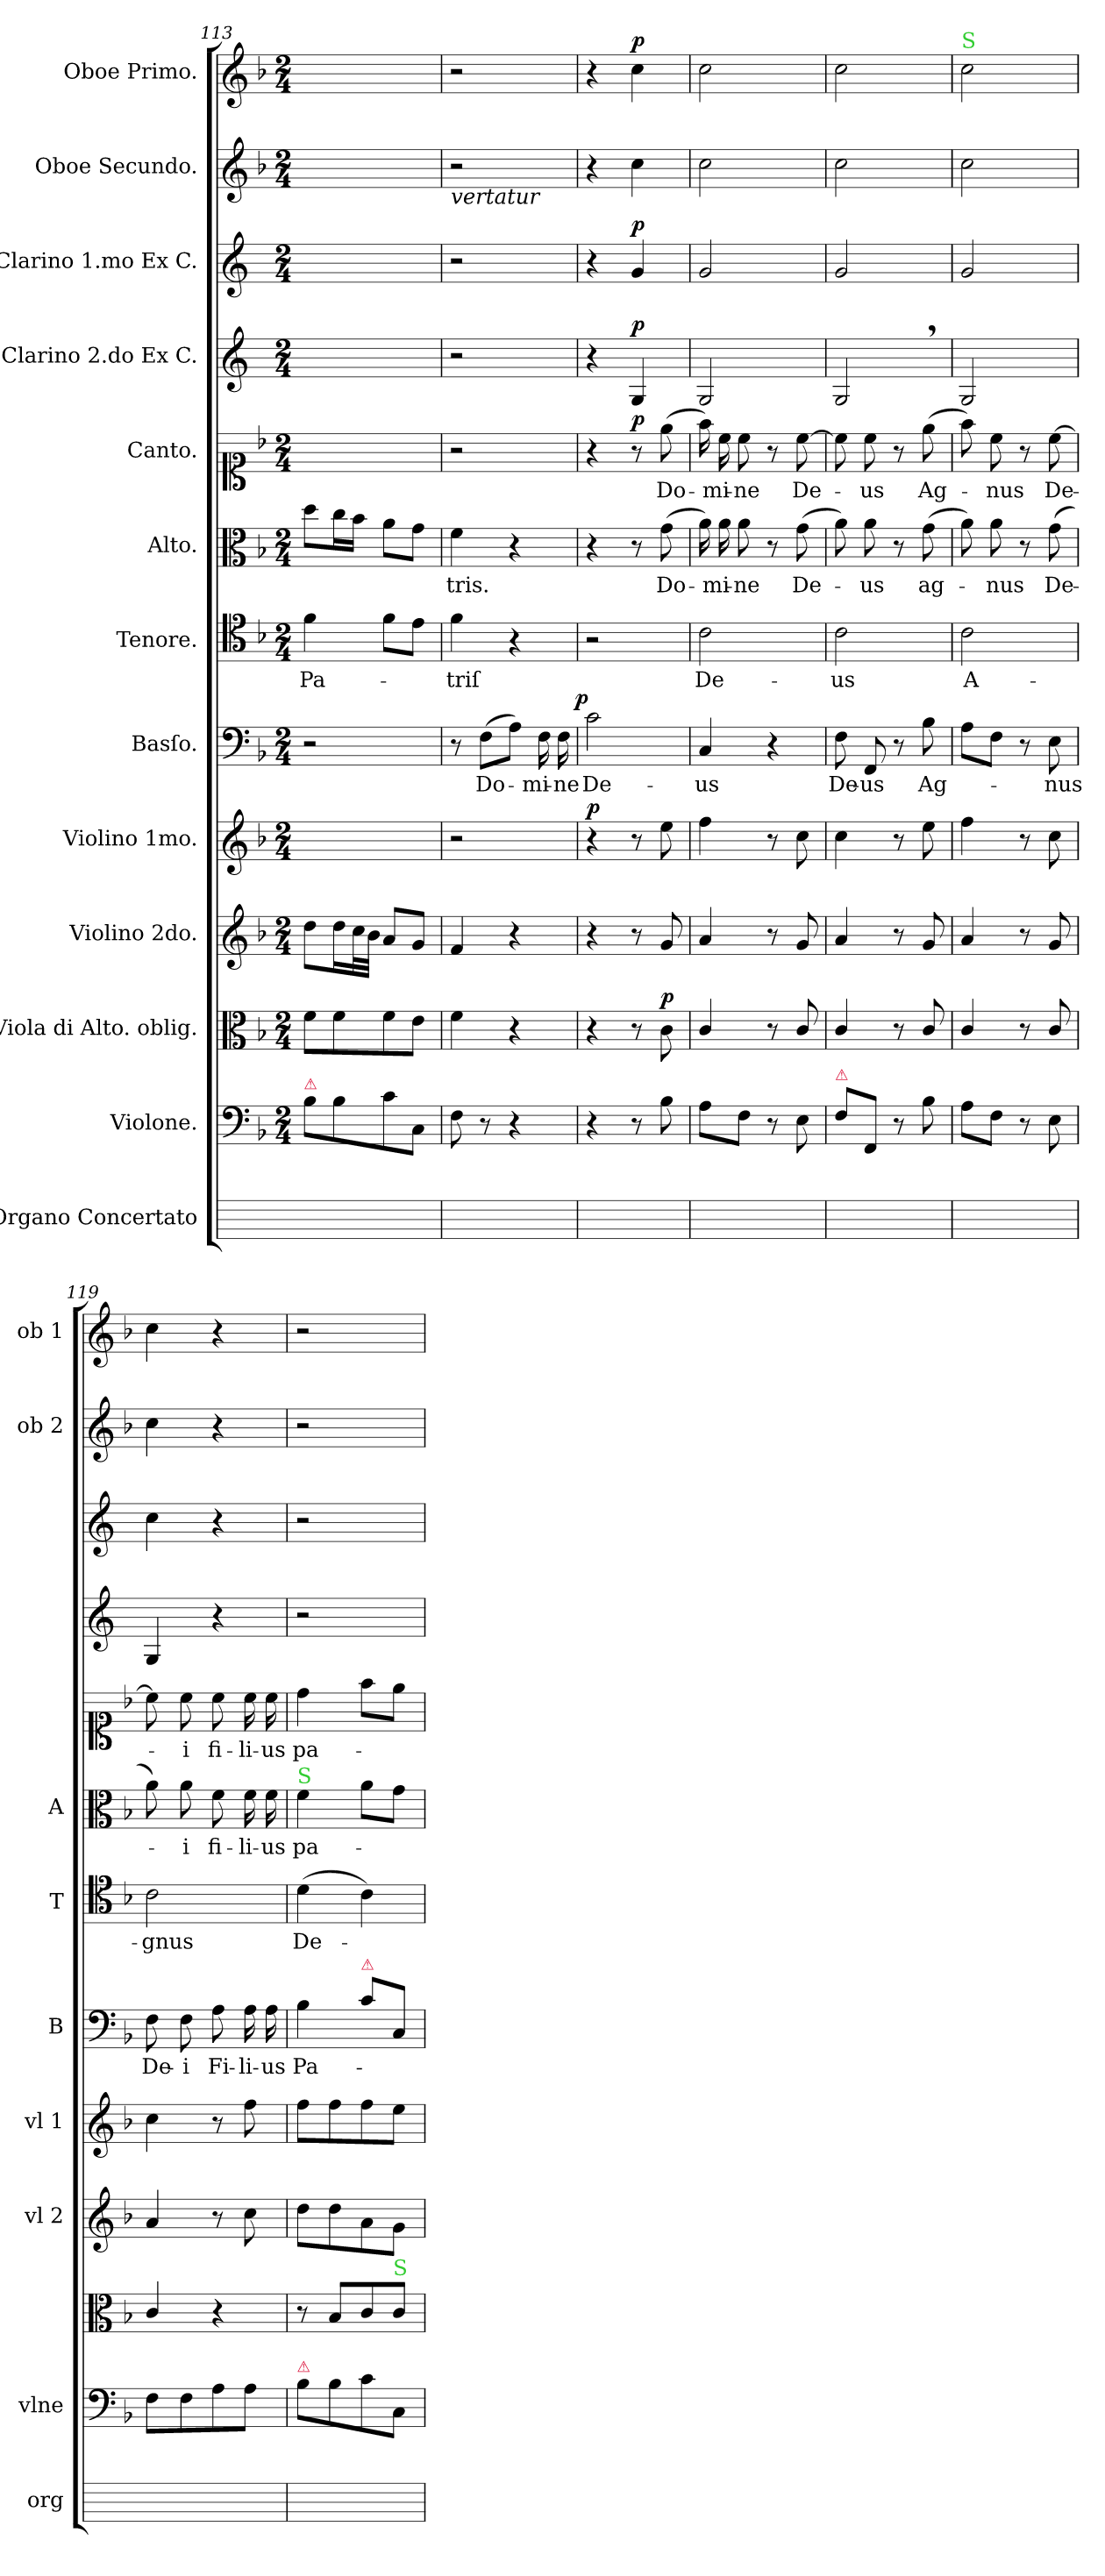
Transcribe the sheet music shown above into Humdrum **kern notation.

**kern	**kern	**kern	**dynam	**kern	**kern	**dynam	**kern	**text	**dynam	**kern	**text	**kern	**text	**kern	**text	**dynam	**kern	**dynam	**kern	**dynam	**kern	**dynam	**kern	**dynam
*part13	*part12	*part11	*part11	*part10	*part9	*part9	*part8	*part8	*part8	*part7	*part7	*part6	*part6	*part5	*part5	*part5	*part4	*part4	*part3	*part3	*part2	*part2	*part1	*part1
*staff13	*staff12	*staff11	*staff11	*staff10	*staff9	*staff9	*staff8	*staff8	*staff8	*staff7	*staff7	*staff6	*staff6	*staff5	*staff5	*staff5	*staff4	*staff4	*staff3	*staff3	*staff2	*staff2	*staff1	*staff1
*I"Organo Concertato	*I"Violone.	*I"Viola di Alto. oblig.	*	*I"Violino 2do.	*I"Violino 1mo.	*	*I"Basſo.	*	*	*I"Tenore.	*	*I"Alto.	*	*I"Canto.	*	*	*I"Clarino 2.do Ex C.	*	*I"Clarino 1.mo Ex C.	*	*I"Oboe Secundo.	*	*I"Oboe Primo.	*
*I'org	*I'vlne	*	*	*I'vl 2	*I'vl 1	*	*I'B	*	*	*I'T	*	*I'A	*	*	*	*	*	*	*	*	*I'ob 2	*	*I'ob 1	*
*	*clefF4	*clefC3	*	*clefG2	*clefG2	*	*clefF4	*	*	*clefC4	*	*clefC3	*	*clefC1	*	*	*clefG2	*	*clefG2	*	*clefG2	*	*clefG2	*
*	*	*	*	*	*	*	*	*	*	*	*	*	*	*	*	*	*ITrd-3c-5	*	*ITrd-3c-5	*	*	*	*	*
*	*k[b-]	*k[b-]	*	*k[b-]	*k[b-]	*	*k[b-]	*	*	*k[b-]	*	*k[b-]	*	*k[b-]	*	*	*k[b-]	*	*k[b-]	*	*k[b-]	*	*k[b-]	*
*	*F:	*F:	*	*F:	*F:	*	*F:	*	*	*F:	*	*F:	*	*F:	*	*	*	*	*	*	*F:	*	*F:	*
*	*M2/4	*M2/4	*	*M2/4	*M2/4	*	*M2/4	*	*	*M2/4	*	*M2/4	*	*M2/4	*	*	*M2/4	*	*M2/4	*	*M2/4	*	*M2/4	*
=113	=113	=113	=113	=113	=113	=113	=113	=113	=113	=113	=113	=113	=113	=113	=113	=113	=113	=113	=113	=113	=113	=113	=113	=113
!	!LO:TX:a:color=crimson:t=⚠	!	!	!	!	!	!	!	!	!	!	!	!	!	!	!	!	!	!	!	!	!	!	!
2ryy	8B-\L	8f\L	.	8dd\L	2ryy	.	2r	.	.	4f\	Pa-	8dd\L	.	2ryy	.	.	2ryy	.	2ryy	.	2ryy	.	2ryy	.
.	8B-\	8f\	.	16dd\L	.	.	.	.	.	.	.	16cc\L	.	.	.	.	.	.	.	.	.	.	.	.
.	.	.	.	32cc\L	.	.	.	.	.	.	.	16b-\JJ	.	.	.	.	.	.	.	.	.	.	.	.
.	.	.	.	32b-\JJJ	.	.	.	.	.	.	.	.	.	.	.	.	.	.	.	.	.	.	.	.
.	8c\	8f\	.	8a/L	.	.	.	.	.	8f\L	.	8a\L	.	.	.	.	.	.	.	.	.	.	.	.
.	8C/J	8e\J	.	8g/J	.	.	.	.	.	8e\J	.	8g\J	.	.	.	.	.	.	.	.	.	.	.	.
=114	=114	=114	=114	=114	=114	=114	=114	=114	=114	=114	=114	=114	=114	=114	=114	=114	=114	=114	=114	=114	=114	=114	=114	=114
!	!	!	!	!	!	!	!	!	!	!	!	!	!	!	!	!	!	!	!	!	!LO:TX:b:i:t=vertatur	!	!	!
2ryy	8F\	4f\	.	4f/	2r	.	8r	.	.	4f\	-triſ	4f\	-tris.	2r	.	.	2r	.	2r	.	2r	.	2r	.
.	8r	.	.	.	.	.	(8F\L	Do-	.	.	.	.	.	.	.	.	.	.	.	.	.	.	.	.
.	4r	4r	.	4r	.	.	8A\J)	.	.	4r	.	4r	.	.	.	.	.	.	.	.	.	.	.	.
.	.	.	.	.	.	.	16F\	-mi-	.	.	.	.	.	.	.	.	.	.	.	.	.	.	.	.
.	.	.	.	.	.	.	16F\	-ne	.	.	.	.	.	.	.	.	.	.	.	.	.	.	.	.
=115	=115	=115	=115	=115	=115	=115	=115	=115	=115	=115	=115	=115	=115	=115	=115	=115	=115	=115	=115	=115	=115	=115	=115	=115
!	!	!	!	!	!	!LO:DY:a	!	!	!LO:DY:a:rj	!	!	!	!	!	!	!	!	!	!	!	!	!	!	!
2ryy	4r	4r	.	4r	4r	p	2c\	De-	p	2r	.	4r	.	4r	.	.	4r	.	4r	.	4r	.	4r	.
!	!	!	!	!	!	!	!	!	!	!	!	!	!	!	!	!LO:DY:a	!	!LO:DY:a	!	!LO:DY:a	!	!LO:DY:a	!	!LO:DY:a
.	8r	8r	.	8r	8r	.	.	.	.	.	.	8r	.	8r	.	p	4c/	p	4cc/	p	4cc\	pia&colon;	4cc\	p
!	!	!	!LO:DY:a	!	!	!	!	!	!	!	!	!	!	!	!	!	!	!	!	!	!	!	!	!
.	8B-\	8c\	p	8g/	8ee\	.	.	.	.	.	.	(8g\	Do-	(8ee\	Do-	.	.	.	.	.	.	.	.	.
=116	=116	=116	=116	=116	=116	=116	=116	=116	=116	=116	=116	=116	=116	=116	=116	=116	=116	=116	=116	=116	=116	=116	=116	=116
2ryy	8A\L	4c/	.	4a/	4ff\	.	4C/	-us	.	2c\	De-	16a\)	.	16ff\)	.	.	2c/	.	2cc/	.	2cc\	.	2cc\	.
.	.	.	.	.	.	.	.	.	.	.	.	16a\	-mi-	16cc\	-mi-	.	.	.	.	.	.	.	.	.
.	8F\J	.	.	.	.	.	.	.	.	.	.	8a\	-ne	8cc\	-ne	.	.	.	.	.	.	.	.	.
.	8r	8r	.	8r	8r	.	4r	.	.	.	.	8r	.	8r	.	.	.	.	.	.	.	.	.	.
.	8E\	8c/	.	8g/	8cc\	.	.	.	.	.	.	(8g\	De-	[8cc\	De-	.	.	.	.	.	.	.	.	.
=117	=117	=117	=117	=117	=117	=117	=117	=117	=117	=117	=117	=117	=117	=117	=117	=117	=117	=117	=117	=117	=117	=117	=117	=117
!	!LO:TX:a:color=crimson:t=⚠	!	!	!	!	!	!	!	!	!	!	!	!	!	!	!	!	!	!	!	!	!	!	!
2ryy	8F\L	4c/	.	4a/	4cc\	.	8F\	De-	.	2c\	-us	8a\)	.	8cc\]	.	.	2c,</	.	2cc/	.	2cc\	.	2cc\	.
.	8FF/J	.	.	.	.	.	8FF/	-us	.	.	.	8a\	-us	8cc\	-us	.	.	.	.	.	.	.	.	.
.	8r	8r	.	8r	8r	.	8r	.	.	.	.	8r	.	8r	.	.	.	.	.	.	.	.	.	.
.	8B-\	8c/	.	8g/	8ee\	.	8B-\	Ag-	.	.	.	(8g\	ag-	(8ee\	Ag-	.	.	.	.	.	.	.	.	.
=118	=118	=118	=118	=118	=118	=118	=118	=118	=118	=118	=118	=118	=118	=118	=118	=118	=118	=118	=118	=118	=118	=118	=118	=118
!	!	!	!	!	!	!	!	!	!	!	!	!	!	!	!	!	!	!	!	!	!	!	!LO:TX:a:color=limegreen:t=S	!
2ryy	8A\L	4c/	.	4a/	4ff\	.	8A\L	.	.	2c\	A-	8a\)	.	8ff\)	.	.	2c/	.	2cc/	.	2cc\	.	2cc\	.
.	8F\J	.	.	.	.	.	8F\J	.	.	.	.	8a\	-nus	8cc\	-nus	.	.	.	.	.	.	.	.	.
.	8r	8r	.	8r	8r	.	8r	.	.	.	.	8r	.	8r	.	.	.	.	.	.	.	.	.	.
.	8E\	8c/	.	8g/	8cc\	.	8E\	-nus	.	.	.	(8g\	De-	[8cc\	De-	.	.	.	.	.	.	.	.	.
=119	=119	=119	=119	=119	=119	=119	=119	=119	=119	=119	=119	=119	=119	=119	=119	=119	=119	=119	=119	=119	=119	=119	=119	=119
2ryy	8F\L	4c/	.	4a/	4cc\	.	8F\	De-	.	2c\	-gnus	8a\)	.	8cc\]	.	.	4c/	.	4ff\	.	4cc\	.	4cc\	.
.	8F\	.	.	.	.	.	8F\	-i	.	.	.	8a\	-i	8cc\	-i	.	.	.	.	.	.	.	.	.
.	8A\	4r	.	8r	8r	.	8A\	Fi-	.	.	.	8f\	fi-	8cc\	fi-	.	4r	.	4r	.	4r	.	4r	.
.	8A\J	.	.	8cc\	8ff\	.	16A\	-li-	.	.	.	16f\	-li-	16cc\	-li-	.	.	.	.	.	.	.	.	.
.	.	.	.	.	.	.	16A\	-us	.	.	.	16f\	-us	16cc\	-us	.	.	.	.	.	.	.	.	.
=120	=120	=120	=120	=120	=120	=120	=120	=120	=120	=120	=120	=120	=120	=120	=120	=120	=120	=120	=120	=120	=120	=120	=120	=120
!	!	!	!	!	!	!	!	!	!	!	!	!LO:TX:a:color=limegreen:t=S	!	!	!	!	!	!	!	!	!	!	!	!
!	!LO:TX:a:color=crimson:t=⚠	!	!	!	!	!	!	!	!	!	!	!	!	!	!	!	!	!	!	!	!	!	!	!
2ryy	8B-\L	8r	.	8dd\L	8ff\L	.	4B-\	Pa-	.	(4d\	De-	4f\	pa-	4dd\	pa-	.	2r	.	2r	.	2r	.	2r	.
.	8B-\	8B-/L	.	8dd\	8ff\	.	.	.	.	.	.	.	.	.	.	.	.	.	.	.	.	.	.	.
!	!	!	!	!	!	!	!LO:TX:a:color=crimson:t=⚠	!	!	!	!	!	!	!	!	!	!	!	!	!	!	!	!	!
.	8c\	8c/	.	8a\	8ff\	.	8c\L	.	.	4c\)	.	8a\L	.	8ff\L	.	.	.	.	.	.	.	.	.	.
!	!	!LO:TX:a:color=limegreen:t=S	!	!	!	!	!	!	!	!	!	!	!	!	!	!	!	!	!	!	!	!	!	!
.	8C/J	8c/J	.	8g\J	8ee\J	.	8C/J	.	.	.	.	8g\J	.	8ee\J	.	.	.	.	.	.	.	.	.	.
=	=	=	=	=	=	=	=	=	=	=	=	=	=	=	=	=	=	=	=	=	=	=	=	=
*-	*-	*-	*-	*-	*-	*-	*-	*-	*-	*-	*-	*-	*-	*-	*-	*-	*-	*-	*-	*-	*-	*-	*-	*-
